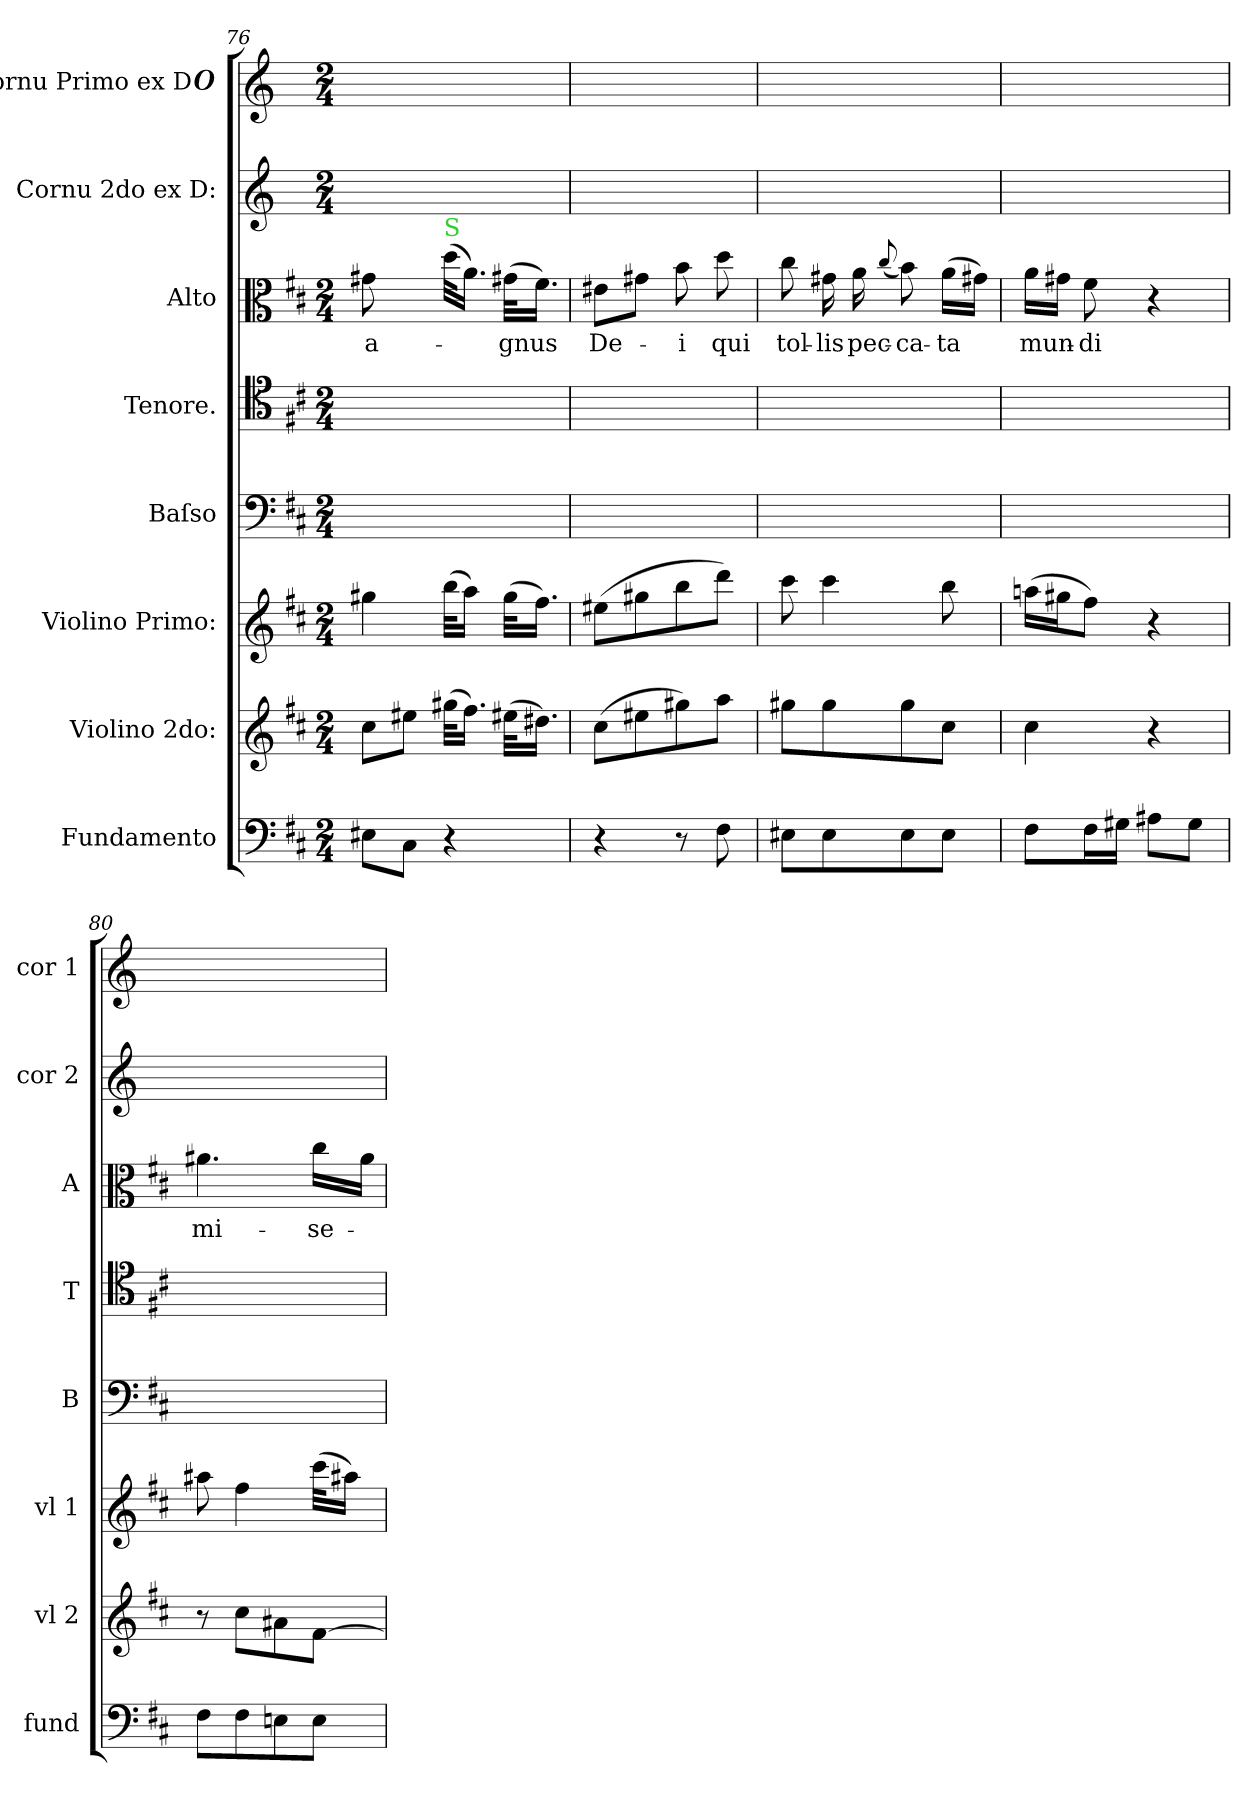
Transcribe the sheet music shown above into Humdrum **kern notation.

**kern	**kern	**kern	**kern	**kern	**kern	**text	**kern	**kern
*part8	*part7	*part6	*part5	*part4	*part3	*part3	*part2	*part1
*staff8	*staff7	*staff6	*staff5	*staff4	*staff3	*staff3	*staff2	*staff1
*I"Fundamento	*I"Violino 2do:	*I"Violino Primo:	*I"Baſso	*I"Tenore.	*I"Alto	*	*I"Cornu 2do ex D:	*I"Cornu Primo ex D#
*I'fund	*I'vl 2	*I'vl 1	*I'B	*I'T	*I'A	*	*I'cor 2	*I'cor 1
*clefF4	*clefG2	*clefG2	*clefF4	*clefC4	*clefC3	*	*clefG2	*clefG2
*	*	*	*	*	*	*	*ITrd6c10	*ITrd6c10
*k[f#c#]	*k[f#c#]	*k[f#c#]	*k[f#c#]	*k[f#c#]	*k[f#c#]	*	*k[f#c#]	*k[f#c#]
*M2/4	*M2/4	*M2/4	*M2/4	*M2/4	*M2/4	*	*M2/4	*M2/4
=76	=76	=76	=76	=76	=76	=76	=76	=76
!	!	!	!	!	!LO:N:vis=8	!	!	!
8E#X\L	8cc#\L	4gg#X\	2ryy	2ryy	4g#X\	a-	2ryy	2ryy
8C#\J	8ee#X\J	.	.	.	.	.	.	.
!	!	!	!	!	!LO:TX:a:color=limegreen:t=S	!	!	!
4r	(32gg#X\KLL	(32bb\KLL	.	.	(32dd\KLL	.	.	.
!	!	!LO:N:vis=16	!	!	!	!	!	!
.	16.ff#\JJ)	16.aa\JJ)	.	.	16.a\JJ)	.	.	.
.	(32ee#X\KLL	(32gg#\KLL	.	.	(32g#X\KLL	-gnus	.	.
.	16.dd#X\JJ)	16.ff#\JJ)	.	.	16.f#\JJ)	.	.	.
=77	=77	=77	=77	=77	=77	=77	=77	=77
4r	(8cc#\L	(8ee#X\L	2ryy	2ryy	8e#X\L	De-	2ryy	2ryy
.	8ee#X\	8gg#X\	.	.	8g#X\J	.	.	.
8r	8gg#X\)	8bb\	.	.	8b\	-i	.	.
8F#\	8aa\J	8ddd\J)	.	.	8dd\	qui	.	.
=78	=78	=78	=78	=78	=78	=78	=78	=78
8E#X\L	8gg#X\L	8ccc#\	2ryy	2ryy	8cc#\	tol-	2ryy	2ryy
8E#\	8gg#\	4ccc#\	.	.	16g#X\	-lis	.	.
.	.	.	.	.	16a\	pec-	.	.
.	.	.	.	.	(<8qqcc#/	.	.	.
8E#\	8gg#\	.	.	.	8b\)	-ca-	.	.
8E#\J	8cc#\J	8bb\	.	.	(16a\LL	-ta	.	.
.	.	.	.	.	16g#X\JJ)	.	.	.
=79	=79	=79	=79	=79	=79	=79	=79	=79
8F#\L	4cc#\	(16aan\LL	2ryy	2ryy	16a\LL	mun-	2ryy	2ryy
.	.	16gg#X\J	.	.	16g#X\JJ	.	.	.
16F#\L	.	8ff#\J)	.	.	8f#\	-di	.	.
16G#X\JJ	.	.	.	.	.	.	.	.
8A#X\L	4r	4r	.	.	4r	.	.	.
8G#\J	.	.	.	.	.	.	.	.
=80	=80	=80	=80	=80	=80	=80	=80	=80
8F#\L	8r	8aa#X\	2ryy	2ryy	4.a#X\	mi-	2ryy	2ryy
8F#\	8cc#\L	4ff#\	.	.	.	.	.	.
8En\	8a#X\	.	.	.	.	.	.	.
8E\J	[8f#\J	(32ccc#\KLL	.	.	16cc#\LL	-se-	.	.
!	!	!LO:N:vis=16	!	!	!	!	!	!
.	.	16.aa#X\JJ)	.	.	.	.	.	.
.	.	.	.	.	16a#\JJ	.	.	.
=	=	=	=	=	=	=	=	=
*-	*-	*-	*-	*-	*-	*-	*-	*-
